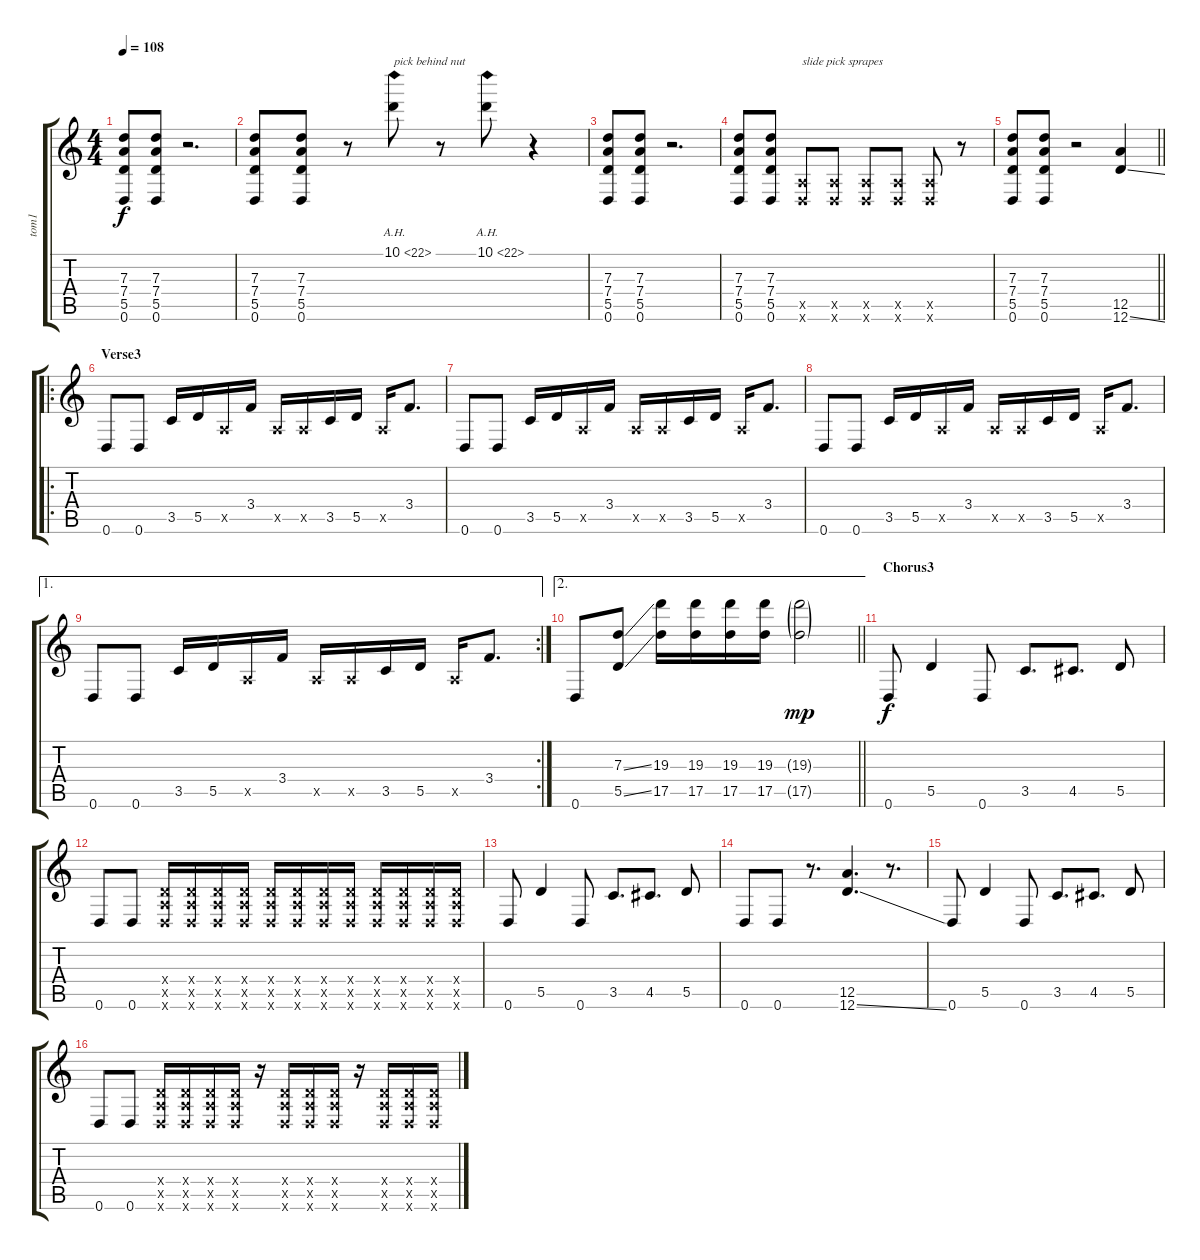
\track ("tom1" "tom1") {instrument distortionguitar}
\staff {score tabs}
\tuning (E4 B3 G3 D3 A2 D2) {hide}
\ts (4 4)
\tempo 108
\clef g2
\ks c
(7.3 7.4 5.5 0.6).8{dy f} (7.3 7.4 5.5 0.6).8 r.2{d} |
(7.3 7.4 5.5 0.6).8 (7.3 7.4 5.5 0.6).8 r.8 10.1{ah 12}.8{txt "pick behind nut"} r.8 10.1{ah 12}.8 r.4 |
(7.3 7.4 5.5 0.6).8 (7.3 7.4 5.5 0.6).8 r.2{d} |
(7.3 7.4 5.5 0.6).8 (7.3 7.4 5.5 0.6).8 (0.5{x} 0.6{x}).8{txt "slide pick sprapes"} (0.5{x} 0.6{x}).8 (0.5{x} 0.6{x}).8 (0.5{x} 0.6{x}).8 (0.5{x} 0.6{x}).8 r.8 |
\barLineRight lightlight
(7.3 7.4 5.5 0.6).8 (7.3 7.4 5.5 0.6).8 r.2 (12.5 12.6{ss}).4 |
\ro
\section ("" "Verse3")
0.6.8 0.6.8 3.5.16 5.5.16 0.5{x}.16 3.4.16 0.5{x}.16 0.5{x}.16 3.5.16 5.5.16 0.5{x}.16 3.4.8{d} |
0.6.8 0.6.8 3.5.16 5.5.16 0.5{x}.16 3.4.16 0.5{x}.16 0.5{x}.16 3.5.16 5.5.16 0.5{x}.16 3.4.8{d} |
0.6.8 0.6.8 3.5.16 5.5.16 0.5{x}.16 3.4.16 0.5{x}.16 0.5{x}.16 3.5.16 5.5.16 0.5{x}.16 3.4.8{d} |
\ae 1
\rc 2
0.6.8 0.6.8 3.5.16 5.5.16 0.5{x}.16 3.4.16 0.5{x}.16 0.5{x}.16 3.5.16 5.5.16 0.5{x}.16 3.4.8{d} |
\ae 2
\barLineRight lightlight
0.6.8 (7.3{ss} 5.5{ss}).8 (19.3 17.5).16 (19.3 17.5).16 (19.3 17.5).16 (19.3 17.5).16 (19.3{g} 17.5{g}).2{dy mp} |
\section ("" "Chorus3")
0.6.8{dy f} 5.5.4 0.6.8 3.5.8{d} 4.5.8{d} 5.5.8 |
0.6.8 0.6.8 (0.4{x} 0.5{x} 0.6{x}).16 (0.4{x} 0.5{x} 0.6{x}).16 (0.4{x} 0.5{x} 0.6{x}).16 (0.4{x} 0.5{x} 0.6{x}).16 (0.4{x} 0.5{x} 0.6{x}).16 (0.4{x} 0.5{x} 0.6{x}).16 (0.4{x} 0.5{x} 0.6{x}).16 (0.4{x} 0.5{x} 0.6{x}).16 (0.4{x} 0.5{x} 0.6{x}).16 (0.4{x} 0.5{x} 0.6{x}).16 (0.4{x} 0.5{x} 0.6{x}).16 (0.4{x} 0.5{x} 0.6{x}).16 |
0.6.8 5.5.4 0.6.8 3.5.8{d} 4.5.8{d} 5.5.8 |
0.6.8 0.6.8 r.8{d} (12.5 12.6{ss}).4{d} r.8{d} |
0.6.8 5.5.4 0.6.8 3.5.8{d} 4.5.8{d} 5.5.8 |
0.6.8 0.6.8 (0.4{x} 0.5{x} 0.6{x}).16 (0.4{x} 0.5{x} 0.6{x}).16 (0.4{x} 0.5{x} 0.6{x}).16 (0.4{x} 0.5{x} 0.6{x}).16 r.16 (0.4{x} 0.5{x} 0.6{x}).16 (0.4{x} 0.5{x} 0.6{x}).16 (0.4{x} 0.5{x} 0.6{x}).16 r.16 (0.4{x} 0.5{x} 0.6{x}).16 (0.4{x} 0.5{x} 0.6{x}).16 (0.4{x} 0.5{x} 0.6{x}).16
